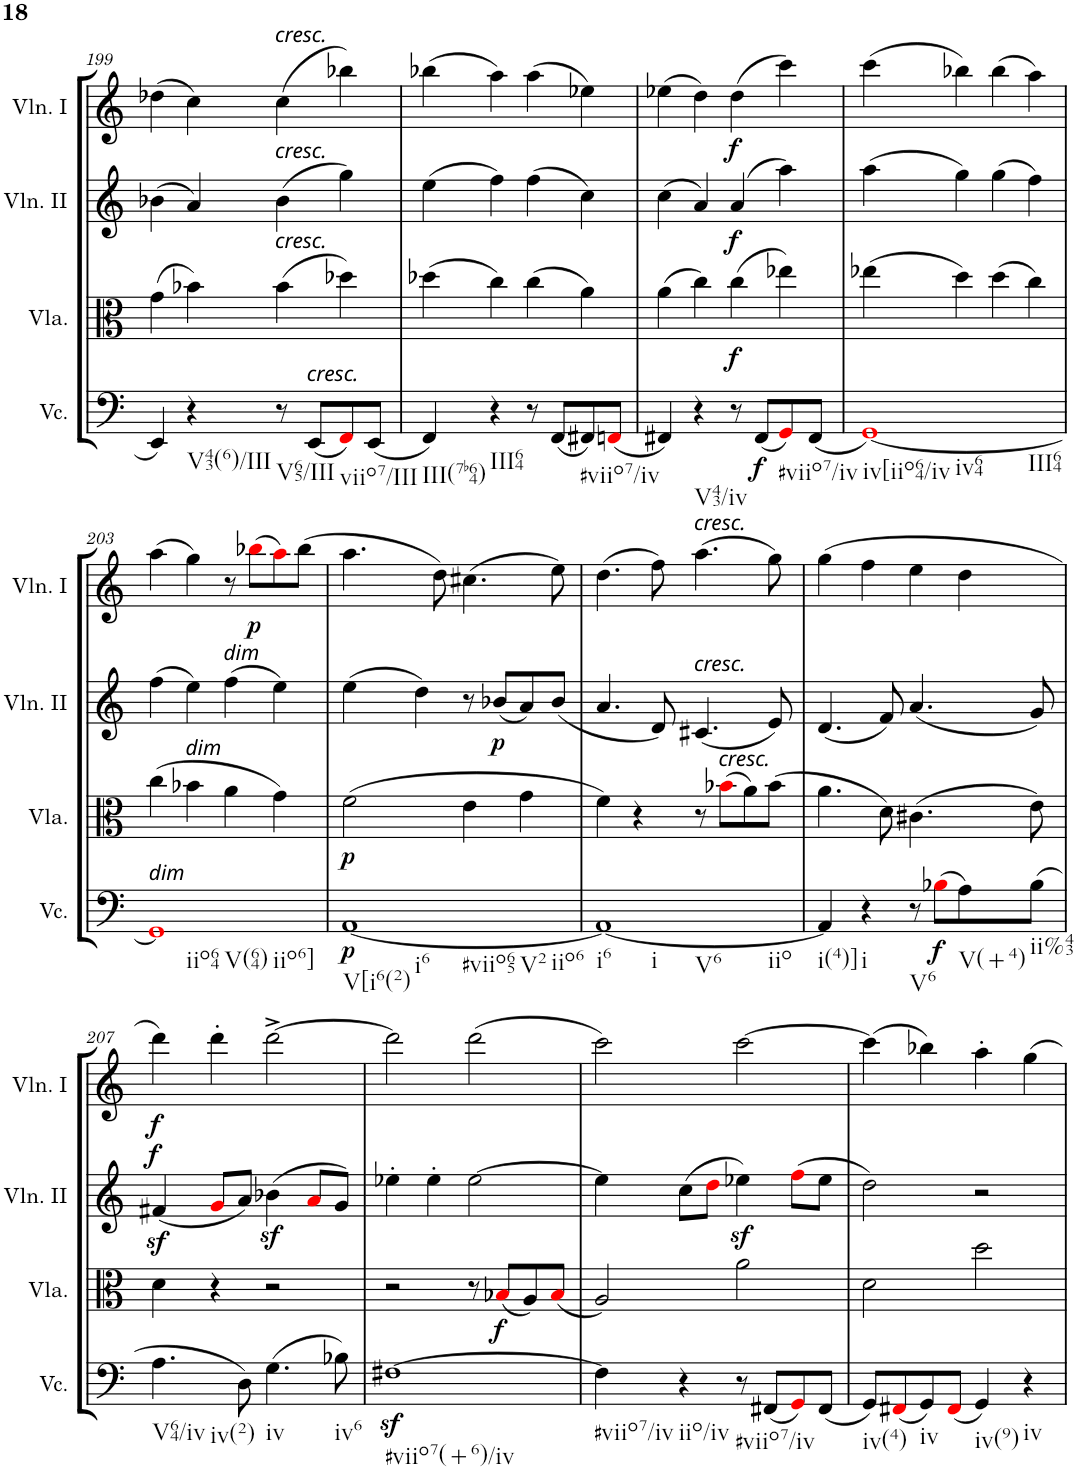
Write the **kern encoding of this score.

**kern	**dynam	**kern	**dynam	**kern	**dynam	**kern	**dynam
*part4	*part4	*part3	*part3	*part2	*part2	*part1	*part1
*staff4	*staff4	*staff3	*staff3	*staff2	*staff2	*staff1	*staff1
*I"Violoncello	*	*I"Viola	*	*I"Violino II	*	*I"Violino I	*
*I'Vc.	*	*I'Vla.	*	*I'Vln. II	*	*I'Vln. I	*
!!LO:PB:g=z
*clefF4	*	*clefC3	*	*clefG2	*	*clefG2	*
*k[]	*	*k[]	*	*k[]	*	*k[]	*
*M2/2	*	*M2/2	*	*M2/2	*	*M2/2	*
*met(c|)	*	*met(c|)	*	*met(c|)	*	*met(c|)	*
=199	=199	=199	=199	=199	=199	=199	=199
4EE/	.	(>4g\	.	(>4b-X\	.	(>4dd-X\	.
!LO:TX:b:t=V43(6)/III	!	!	!	!	!	!	!
4r	.	4b-X\)	.	4a/)	.	4cc\)	.
!	!	!	!	!	!	!LO:TX:a:i:t=cresc.	!
!	!	!	!	!LO:TX:a:i:t=cresc.	!	!	!
!	!	!LO:TX:a:i:t=cresc.	!	!	!	!	!
!LO:TX:b:t=V65/III	!	!	!	!	!	!	!
8r	.	(>4b-\	.	(>4b-\	.	(>4cc\	.
!LO:TX:a:i:t=cresc.	!	!	!	!	!	!	!
(<8EE/L	.	.	.	.	.	.	.
!LO:TX:b:t=viio7/III	!	!	!	!	!	!	!
8FFi/)	.	4dd-X\)	.	4gg\)	.	4bb-X\)	.
(<8EE/J	.	.	.	.	.	.	.
=200	=200	=200	=200	=200	=200	=200	=200
!LO:TX:b:t=III(7b64)	!	!	!	!	!	!	!
4FF/)	.	(>4dd-X\	.	(>4ee\	.	(>4bb-X\	.
!LO:TX:b:t=III64	!	!	!	!	!	!	!
4r	.	4cc\)	.	4ff\)	.	4aa\)	.
8r	.	(>4cc\	.	(>4ff\	.	(>4aa\	.
(<8FF/L	.	.	.	.	.	.	.
!LO:TX:b:t=#viio7/iv	!	!	!	!	!	!	!
8FF#X/)	.	4a\)	.	4cc\)	.	4ee-X\)	.
(<8FFni/J	.	.	.	.	.	.	.
=201	=201	=201	=201	=201	=201	=201	=201
4FF#X/)	.	(>4a\	.	(>4cc\	.	(>4ee-X\	.
!LO:TX:b:t=V43/iv	!	!	!	!	!	!	!
4r	.	4cc\)	.	4a/)	.	4dd\)	.
!	!	!	!LO:DY:b	!	!LO:DY:b	!	!LO:DY:b
8r	.	(>4cc\	f	(>4a/	f	(>4dd\	f
!	!LO:DY:b	!	!	!	!	!	!
(<8FF#/L	f	.	.	.	.	.	.
!LO:TX:b:t=#viio7/iv	!	!	!	!	!	!	!
8GGi/)	.	4ee-X\)	.	4aa\)	.	4ccc\)	.
(<8FF#/J	.	.	.	.	.	.	.
=202	=202	=202	=202	=202	=202	=202	=202
!LO:TX:b:t=iv[iio64/iv	!	!	!	!	!	!	!
!LO:TX:b:t=iv64	!	!	!	!	!	!	!
!LO:TX:b:t=III64	!	!	!	!	!	!	!
[1GGi)	.	(>4ee-X\	.	(>4aa\	.	(>4ccc\	.
.	.	4dd\)	.	4gg\)	.	4bb-X\)	.
.	.	(>4dd\	.	(>4gg\	.	(>4bb-\	.
.	.	4cc\)	.	4ff\)	.	4aa\)	.
!!LO:LB:g=z
=203	=203	=203	=203	=203	=203	=203	=203
!LO:TX:a:i:t=dim	!	!	!	!	!	!	!
!LO:TX:b:t=iio64	!	!	!	!	!	!	!
!LO:TX:b:t=V(64)	!	!	!	!	!	!	!
!LO:TX:b:t=iio6]	!	!	!	!	!	!	!
1GGi]	.	(>4cc\	.	(>4ff\	.	(>4aa\	.
!	!	!LO:TX:a:i:t=dim	!	!	!	!	!
.	.	4b-X\	.	4ee\)	.	4gg\)	.
!	!	!	!	!LO:TX:a:i:t=dim	!	!	!
.	.	4a\	.	(>4ff\	.	8r	.
!	!	!	!	!	!	!	!LO:DY:b
.	.	.	.	.	.	(>8bb-Xi\L	p
.	.	4g\)	.	4ee\)	.	8aai\)	.
.	.	.	.	.	.	(>8bb-\J	.
=204	=204	=204	=204	=204	=204	=204	=204
!LO:TX:b:t=V[i6(2)	!	!	!	!	!	!	!
!LO:TX:b:t=i6	!	!	!	!	!	!	!
!LO:TX:b:t=#viio65	!	!	!	!	!	!	!
!LO:TX:b:t=V2	!	!	!	!	!	!	!
!LO:TX:b:t=iio6	!	!	!	!	!	!	!
!	!LO:DY:b	!	!LO:DY:b	!	!	!	!
[1AA	p	(>2f\	p	(>4ee\	.	4.aa\	.
.	.	.	.	4dd\)	.	.	.
.	.	.	.	.	.	8dd\)	.
.	.	4e\	.	8r	.	(>4.cc#X\	.
!	!	!	!	!	!LO:DY:b	!	!
.	.	.	.	(<8b-X/L	p	.	.
.	.	4g\	.	8a/)	.	.	.
.	.	.	.	(<8b-/J	.	8ee\)	.
=205	=205	=205	=205	=205	=205	=205	=205
!LO:TX:b:t=i6	!	!	!	!	!	!	!
!LO:TX:b:t=i	!	!	!	!	!	!	!
!LO:TX:b:t=V6	!	!	!	!	!	!	!
!LO:TX:b:t=iio	!	!	!	!	!	!	!
1AA_	.	4f\)	.	4.a/	.	(>4.dd\	.
.	.	4r	.	.	.	.	.
.	.	.	.	8d/)	.	8ff\)	.
!	!	!	!	!	!	!LO:TX:a:i:t=cresc.	!
!	!	!	!	!LO:TX:a:i:t=cresc.	!	!	!
.	.	8r	.	(<4.c#X/	.	(>4.aa\	.
!	!	!LO:TX:a:i:t=cresc.	!	!	!	!	!
.	.	(>8b-Xi\L	.	.	.	.	.
.	.	8a\)	.	.	.	.	.
.	.	(>8b-\J	.	8e/)	.	8gg\)	.
=206	=206	=206	=206	=206	=206	=206	=206
!LO:TX:b:t=i(4)]	!	!	!	!	!	!	!
4AA/]	.	4.a\	.	(<4.d/	.	(>4gg\	.
!LO:TX:b:t=i	!	!	!	!	!	!	!
4r	.	.	.	.	.	4ff\	.
.	.	8d\)	.	8f/)	.	.	.
!LO:TX:b:t=V6	!	!	!	!	!	!	!
8r	.	(>4.c#X\	.	(<4.a/	.	4ee\	.
!	!LO:DY:b	!	!	!	!	!	!
(>8B-Xi\L	f	.	.	.	.	.	.
!LO:TX:b:t=V(+4)	!	!	!	!	!	!	!
8A\)	.	.	.	.	.	4dd\	.
!LO:TX:b:t=ii%43	!	!	!	!	!	!	!
(>8B-\J	.	8e\)	.	8g/)	.	.	.
!!LO:LB:g=z
=207	=207	=207	=207	=207	=207	=207	=207
!LO:TX:b:t=V64/iv	!	!	!	!	!	!	!
!LO:TX:b:t=iv(2)	!	!	!	!	!	!	!
!	!	!	!	!	!LO:DY:a	!	!LO:DY:b
4.A\	.	4d\	.	(<4f#Xz</	f	4ddd\)	f
.	.	4r	.	8gi/L	.	4ddd'\	.
8D\)	.	.	.	8a/J)	.	.	.
!LO:TX:b:t=iv	!	!	!	!	!	!	!
(>4.G\	.	2r	.	(>4b-Xz<\	.	[2ddd^\	.
.	.	.	.	8ai/L	.	.	.
!LO:TX:b:t=iv6	!	!	!	!	!	!	!
8B-X\)	.	.	.	8g/J)	.	.	.
=208	=208	=208	=208	=208	=208	=208	=208
!LO:TX:b:t=#viio7(+6)/iv	!	!	!	!	!	!	!
[1F#Xz<	.	2r	.	4ee-X'\	.	2ddd\]	.
.	.	.	.	4ee-'\	.	.	.
.	.	8r	.	[2ee-\	.	(>2ddd\	.
!	!	!	!LO:DY:b	!	!	!	!
.	.	(<8B-Xi/L	f	.	.	.	.
.	.	8A/)	.	.	.	.	.
.	.	(<8B-i/J	.	.	.	.	.
=209	=209	=209	=209	=209	=209	=209	=209
!LO:TX:b:t=#viio7/iv	!	!	!	!	!	!	!
4F#\]	.	2A/)	.	4ee-\]	.	2ccc\)	.
!LO:TX:b:t=iio/iv	!	!	!	!	!	!	!
4r	.	.	.	(>8cc\L	.	.	.
.	.	.	.	8ddi\J	.	.	.
!LO:TX:b:t=#viio7/iv	!	!	!	!	!	!	!
8r	.	2a\	.	4ee-Xz<\)	.	[2ccc\	.
(<8FF#X/L	.	.	.	.	.	.	.
8GGi/)	.	.	.	(>8ffi\L	.	.	.
(<8FF#/J	.	.	.	8ee-\J	.	.	.
=210	=210	=210	=210	=210	=210	=210	=210
!LO:TX:b:t=iv(4)	!	!	!	!	!	!	!
8GG/L)	.	2d\	.	2dd\)	.	(>4ccc\]	.
(<8FF#Xi/	.	.	.	.	.	.	.
!LO:TX:b:t=iv	!	!	!	!	!	!	!
8GG/)	.	.	.	.	.	4bb-X\)	.
(<8FF#i/J	.	.	.	.	.	.	.
!LO:TX:b:t=iv(9)	!	!	!	!	!	!	!
4GG/)	.	2dd\	.	2r	.	4aa'\	.
!LO:TX:b:t=iv	!	!	!	!	!	!	!
4r	.	.	.	.	.	4gg\	.
=	=	=	=	=	=	=	=
*-	*-	*-	*-	*-	*-	*-	*-
